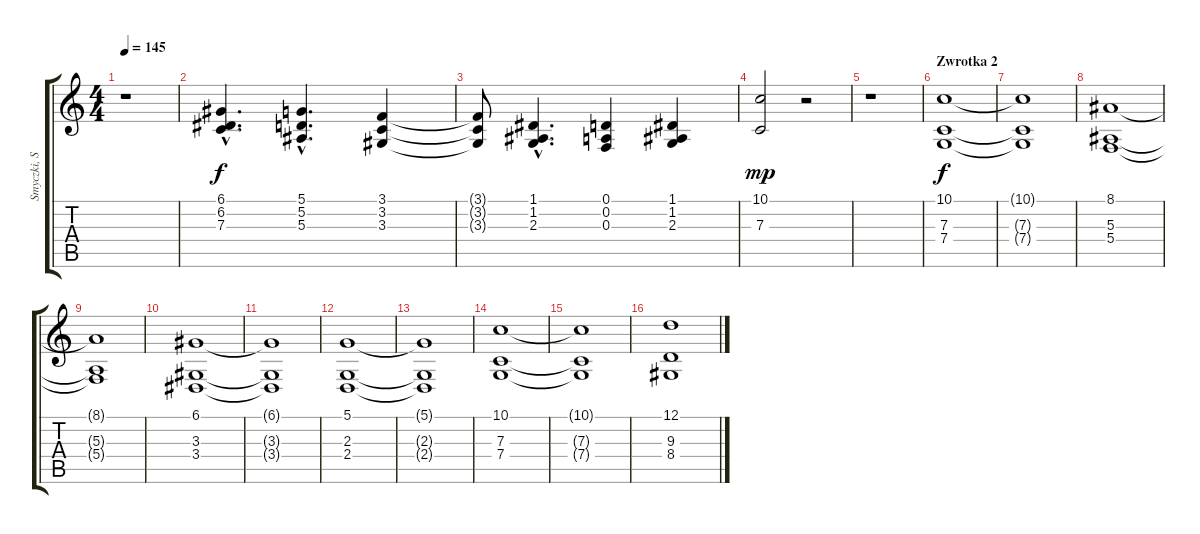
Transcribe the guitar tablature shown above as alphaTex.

\track ("Smyczki, SFX" "Smyczki, S") {instrument stringensemble2}
\staff {score tabs}
\tuning (D4 A3 F3 C3 G2 C2) {hide}
\ts (4 4)
\tempo 145
\clef g2
\ks c
r.1{dy f} |
(6.1{hac} 6.2{hac} 7.3{hac}).4{d volume 16} (5.1{hac} 5.2{hac} 5.3{hac}).4{d} (3.1 3.2 3.3).4 |
(3.1{t} 3.2{t} 3.3{t}).8 (1.1{hac} 1.2{hac} 2.3{hac}).4{d} (0.1 0.2 0.3).4 (1.1 1.2 2.3).4 |
(10.1 7.3).2{dy mp} r.2 |
r.1 |
\section ("" "Zwrotka 2")
(10.1 7.3 7.4).1{dy f volume 12} |
(10.1{t} 7.3{t} 7.4{t}).1 |
(8.1 5.3 5.4).1 |
(8.1{t} 5.3{t} 5.4{t}).1 |
(6.1 3.3 3.4).1 |
(6.1{t} 3.3{t} 3.4{t}).1 |
(5.1 2.3 2.4).1 |
(5.1{t} 2.3{t} 2.4{t}).1 |
(10.1 7.3 7.4).1 |
(10.1{t} 7.3{t} 7.4{t}).1 |
(12.1 9.3 8.4).1
